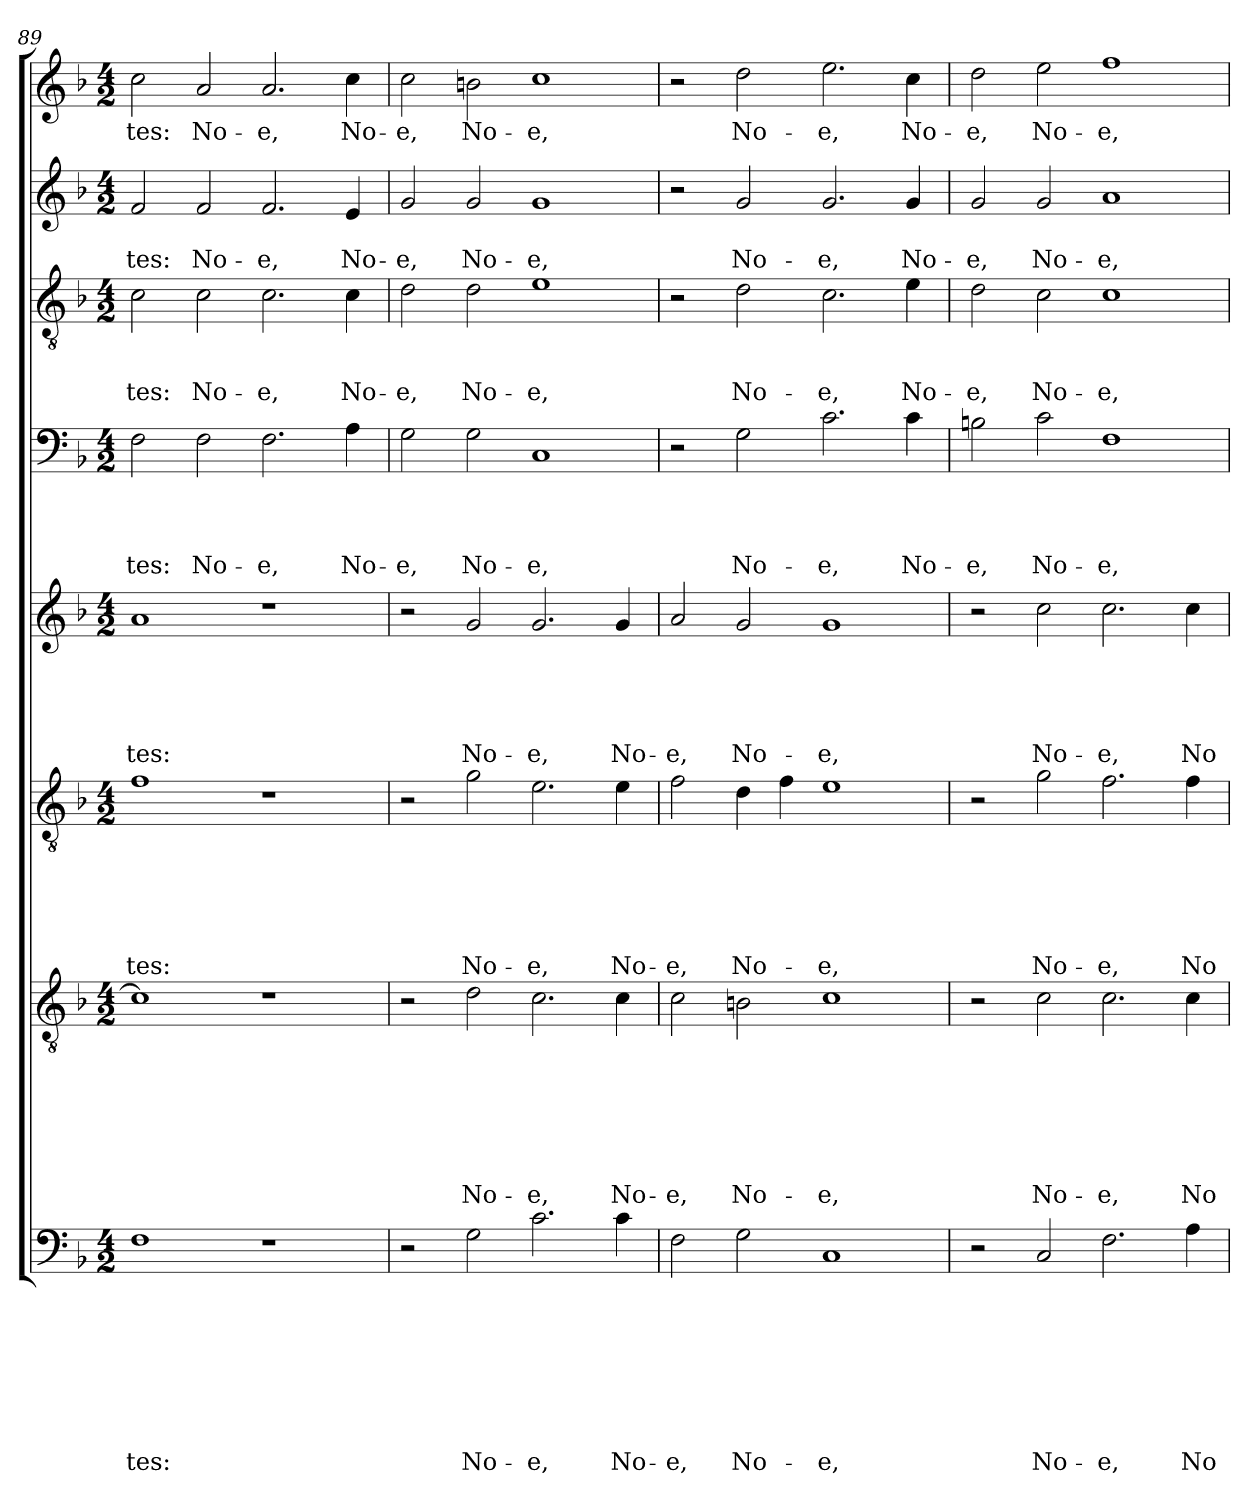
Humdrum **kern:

**kern	**text	**text	**text	**text	**text	**text	**text	**text	**kern	**text	**text	**text	**text	**text	**text	**text	**kern	**text	**text	**text	**text	**text	**text	**kern	**text	**text	**text	**text	**text	**kern	**text	**text	**text	**text	**kern	**text	**text	**text	**kern	**text	**text	**kern	**text
*part8	*part8	*part8	*part8	*part8	*part8	*part8	*part8	*part8	*part7	*part7	*part7	*part7	*part7	*part7	*part7	*part7	*part6	*part6	*part6	*part6	*part6	*part6	*part6	*part5	*part5	*part5	*part5	*part5	*part5	*part4	*part4	*part4	*part4	*part4	*part3	*part3	*part3	*part3	*part2	*part2	*part2	*part1	*part1
*staff8	*staff8	*staff8	*staff8	*staff8	*staff8	*staff8	*staff8	*staff8	*staff7	*staff7	*staff7	*staff7	*staff7	*staff7	*staff7	*staff7	*staff6	*staff6	*staff6	*staff6	*staff6	*staff6	*staff6	*staff5	*staff5	*staff5	*staff5	*staff5	*staff5	*staff4	*staff4	*staff4	*staff4	*staff4	*staff3	*staff3	*staff3	*staff3	*staff2	*staff2	*staff2	*staff1	*staff1
*clefF4	*	*	*	*	*	*	*	*	*clefGv2	*	*	*	*	*	*	*	*clefGv2	*	*	*	*	*	*	*clefG2	*	*	*	*	*	*clefF4	*	*	*	*	*clefGv2	*	*	*	*clefG2	*	*	*clefG2	*
*k[b-]	*	*	*	*	*	*	*	*	*k[b-]	*	*	*	*	*	*	*	*k[b-]	*	*	*	*	*	*	*k[b-]	*	*	*	*	*	*k[b-]	*	*	*	*	*k[b-]	*	*	*	*k[b-]	*	*	*k[b-]	*
*d:	*	*	*	*	*	*	*	*	*d:	*	*	*	*	*	*	*	*d:	*	*	*	*	*	*	*d:	*	*	*	*	*	*d:	*	*	*	*	*d:	*	*	*	*d:	*	*	*d:	*
*M4/2	*	*	*	*	*	*	*	*	*M4/2	*	*	*	*	*	*	*	*M4/2	*	*	*	*	*	*	*M4/2	*	*	*	*	*	*M4/2	*	*	*	*	*M4/2	*	*	*	*M4/2	*	*	*M4/2	*
=89	=89	=89	=89	=89	=89	=89	=89	=89	=89	=89	=89	=89	=89	=89	=89	=89	=89	=89	=89	=89	=89	=89	=89	=89	=89	=89	=89	=89	=89	=89	=89	=89	=89	=89	=89	=89	=89	=89	=89	=89	=89	=89	=89
!	!	!	!	!	!	!	!	!LO:LY:b	!	!	!	!	!	!	!	!	!	!	!	!	!	!	!LO:LY:b	!	!	!	!	!	!LO:LY:b	!	!	!	!	!LO:LY:b	!	!	!	!LO:LY:b	!	!	!LO:LY:b	!	!LO:LY:b
1F	.	.	.	.	.	.	.	-tes:	1c]	.	.	.	.	.	.	.	1f	.	.	.	.	.	-tes:	1a	.	.	.	.	-tes:	2F\	.	.	.	-tes:	2c\	.	.	-tes:	2f/	.	-tes:	2cc\	-tes:
!	!	!	!	!	!	!	!	!	!	!	!	!	!	!	!	!	!	!	!	!	!	!	!	!	!	!	!	!	!	!	!	!	!	!LO:LY:b	!	!	!	!LO:LY:b	!	!	!LO:LY:b	!	!LO:LY:b
.	.	.	.	.	.	.	.	.	.	.	.	.	.	.	.	.	.	.	.	.	.	.	.	.	.	.	.	.	.	2F\	.	.	.	No-	2c\	.	.	No-	2f/	.	No-	2a/	No-
!	!	!	!	!	!	!	!	!	!	!	!	!	!	!	!	!	!	!	!	!	!	!	!	!	!	!	!	!	!	!	!	!	!	!LO:LY:b	!	!	!	!LO:LY:b	!	!	!LO:LY:b	!	!LO:LY:b
1r	.	.	.	.	.	.	.	.	1r	.	.	.	.	.	.	.	1r	.	.	.	.	.	.	1r	.	.	.	.	.	2.F\	.	.	.	-e,	2.c\	.	.	-e,	2.f/	.	-e,	2.a/	-e,
!	!	!	!	!	!	!	!	!	!	!	!	!	!	!	!	!	!	!	!	!	!	!	!	!	!	!	!	!	!	!	!	!	!	!LO:LY:b	!	!	!	!LO:LY:b	!	!	!LO:LY:b	!	!LO:LY:b
.	.	.	.	.	.	.	.	.	.	.	.	.	.	.	.	.	.	.	.	.	.	.	.	.	.	.	.	.	.	4A\	.	.	.	No-	4c\	.	.	No-	4e/	.	No-	4cc\	No-
=90	=90	=90	=90	=90	=90	=90	=90	=90	=90	=90	=90	=90	=90	=90	=90	=90	=90	=90	=90	=90	=90	=90	=90	=90	=90	=90	=90	=90	=90	=90	=90	=90	=90	=90	=90	=90	=90	=90	=90	=90	=90	=90	=90
!	!	!	!	!	!	!	!	!	!	!	!	!	!	!	!	!	!	!	!	!	!	!	!	!	!	!	!	!	!	!	!	!	!	!LO:LY:b	!	!	!	!LO:LY:b	!	!	!LO:LY:b	!	!LO:LY:b
2r	.	.	.	.	.	.	.	.	2r	.	.	.	.	.	.	.	2r	.	.	.	.	.	.	2r	.	.	.	.	.	2G\	.	.	.	-e,	2d\	.	.	-e,	2g/	.	-e,	2cc\	-e,
!	!	!	!	!	!	!	!	!LO:LY:b	!	!	!	!	!	!	!	!LO:LY:b	!	!	!	!	!	!	!LO:LY:b	!	!	!	!	!	!LO:LY:b	!	!	!	!	!LO:LY:b	!	!	!	!LO:LY:b	!	!	!LO:LY:b	!	!LO:LY:b
2G\	.	.	.	.	.	.	.	No-	2d\	.	.	.	.	.	.	No-	2g\	.	.	.	.	.	No-	2g/	.	.	.	.	No-	2G\	.	.	.	No-	2d\	.	.	No-	2g/	.	No-	2bn\	No-
!	!	!	!	!	!	!	!	!LO:LY:b	!	!	!	!	!	!	!	!LO:LY:b	!	!	!	!	!	!	!LO:LY:b	!	!	!	!	!	!LO:LY:b	!	!	!	!	!LO:LY:b	!	!	!	!LO:LY:b	!	!	!LO:LY:b	!	!LO:LY:b
2.c\	.	.	.	.	.	.	.	-e,	2.c\	.	.	.	.	.	.	-e,	2.e\	.	.	.	.	.	-e,	2.g/	.	.	.	.	-e,	1C	.	.	.	-e,	1e	.	.	-e,	1g	.	-e,	1cc	-e,
!	!	!	!	!	!	!	!	!LO:LY:b	!	!	!	!	!	!	!	!LO:LY:b	!	!	!	!	!	!	!LO:LY:b	!	!	!	!	!	!LO:LY:b	!	!	!	!	!	!	!	!	!	!	!	!	!	!
4c\	.	.	.	.	.	.	.	No-	4c\	.	.	.	.	.	.	No-	4e\	.	.	.	.	.	No-	4g/	.	.	.	.	No-	.	.	.	.	.	.	.	.	.	.	.	.	.	.
=91	=91	=91	=91	=91	=91	=91	=91	=91	=91	=91	=91	=91	=91	=91	=91	=91	=91	=91	=91	=91	=91	=91	=91	=91	=91	=91	=91	=91	=91	=91	=91	=91	=91	=91	=91	=91	=91	=91	=91	=91	=91	=91	=91
!	!	!	!	!	!	!	!	!LO:LY:b	!	!	!	!	!	!	!	!LO:LY:b	!	!	!	!	!	!	!LO:LY:b	!	!	!	!	!	!LO:LY:b	!	!	!	!	!	!	!	!	!	!	!	!	!	!
2F\	.	.	.	.	.	.	.	-e,	2c\	.	.	.	.	.	.	-e,	2f\	.	.	.	.	.	-e,	2a/	.	.	.	.	-e,	2r	.	.	.	.	2r	.	.	.	2r	.	.	2r	.
!	!	!	!	!	!	!	!	!LO:LY:b	!	!	!	!	!	!	!	!LO:LY:b	!	!	!	!	!	!	!LO:LY:b	!	!	!	!	!	!LO:LY:b	!	!	!	!	!LO:LY:b	!	!	!	!LO:LY:b	!	!	!LO:LY:b	!	!LO:LY:b
2G\	.	.	.	.	.	.	.	No-	2Bn\	.	.	.	.	.	.	No-	4d\	.	.	.	.	.	No-	2g/	.	.	.	.	No-	2G\	.	.	.	No-	2d\	.	.	No-	2g/	.	No-	2dd\	No-
.	.	.	.	.	.	.	.	.	.	.	.	.	.	.	.	.	4f\	.	.	.	.	.	.	.	.	.	.	.	.	.	.	.	.	.	.	.	.	.	.	.	.	.	.
!	!	!	!	!	!	!	!	!LO:LY:b	!	!	!	!	!	!	!	!LO:LY:b	!	!	!	!	!	!	!LO:LY:b	!	!	!	!	!	!LO:LY:b	!	!	!	!	!LO:LY:b	!	!	!	!LO:LY:b	!	!	!LO:LY:b	!	!LO:LY:b
1C	.	.	.	.	.	.	.	-e,	1c	.	.	.	.	.	.	-e,	1e	.	.	.	.	.	-e,	1g	.	.	.	.	-e,	2.c\	.	.	.	-e,	2.c\	.	.	-e,	2.g/	.	-e,	2.ee\	-e,
!	!	!	!	!	!	!	!	!	!	!	!	!	!	!	!	!	!	!	!	!	!	!	!	!	!	!	!	!	!	!	!	!	!	!LO:LY:b	!	!	!	!LO:LY:b	!	!	!LO:LY:b	!	!LO:LY:b
.	.	.	.	.	.	.	.	.	.	.	.	.	.	.	.	.	.	.	.	.	.	.	.	.	.	.	.	.	.	4c\	.	.	.	No-	4e\	.	.	No-	4g/	.	No-	4cc\	No-
=92	=92	=92	=92	=92	=92	=92	=92	=92	=92	=92	=92	=92	=92	=92	=92	=92	=92	=92	=92	=92	=92	=92	=92	=92	=92	=92	=92	=92	=92	=92	=92	=92	=92	=92	=92	=92	=92	=92	=92	=92	=92	=92	=92
!	!	!	!	!	!	!	!	!	!	!	!	!	!	!	!	!	!	!	!	!	!	!	!	!	!	!	!	!	!	!	!	!	!	!LO:LY:b	!	!	!	!LO:LY:b	!	!	!LO:LY:b	!	!LO:LY:b
2r	.	.	.	.	.	.	.	.	2r	.	.	.	.	.	.	.	2r	.	.	.	.	.	.	2r	.	.	.	.	.	2Bn\	.	.	.	-e,	2d\	.	.	-e,	2g/	.	-e,	2dd\	-e,
!	!	!	!	!	!	!	!	!LO:LY:b	!	!	!	!	!	!	!	!LO:LY:b	!	!	!	!	!	!	!LO:LY:b	!	!	!	!	!	!LO:LY:b	!	!	!	!	!LO:LY:b	!	!	!	!LO:LY:b	!	!	!LO:LY:b	!	!LO:LY:b
2C/	.	.	.	.	.	.	.	No-	2c\	.	.	.	.	.	.	No-	2g\	.	.	.	.	.	No-	2cc\	.	.	.	.	No-	2c\	.	.	.	No-	2c\	.	.	No-	2g/	.	No-	2ee\	No-
!	!	!	!	!	!	!	!	!LO:LY:b	!	!	!	!	!	!	!	!LO:LY:b	!	!	!	!	!	!	!LO:LY:b	!	!	!	!	!	!LO:LY:b	!	!	!	!	!LO:LY:b	!	!	!	!LO:LY:b	!	!	!LO:LY:b	!	!LO:LY:b
2.F\	.	.	.	.	.	.	.	-e,	2.c\	.	.	.	.	.	.	-e,	2.f\	.	.	.	.	.	-e,	2.cc\	.	.	.	.	-e,	1F	.	.	.	-e,	1c	.	.	-e,	1a	.	-e,	1ff	-e,
!	!	!	!	!	!	!	!	!LO:LY:b	!	!	!	!	!	!	!	!LO:LY:b	!	!	!	!	!	!	!LO:LY:b	!	!	!	!	!	!LO:LY:b	!	!	!	!	!	!	!	!	!	!	!	!	!	!
4A\	.	.	.	.	.	.	.	No-	4c\	.	.	.	.	.	.	No-	4f\	.	.	.	.	.	No-	4cc\	.	.	.	.	No-	.	.	.	.	.	.	.	.	.	.	.	.	.	.
=	=	=	=	=	=	=	=	=	=	=	=	=	=	=	=	=	=	=	=	=	=	=	=	=	=	=	=	=	=	=	=	=	=	=	=	=	=	=	=	=	=	=	=
*-	*-	*-	*-	*-	*-	*-	*-	*-	*-	*-	*-	*-	*-	*-	*-	*-	*-	*-	*-	*-	*-	*-	*-	*-	*-	*-	*-	*-	*-	*-	*-	*-	*-	*-	*-	*-	*-	*-	*-	*-	*-	*-	*-
